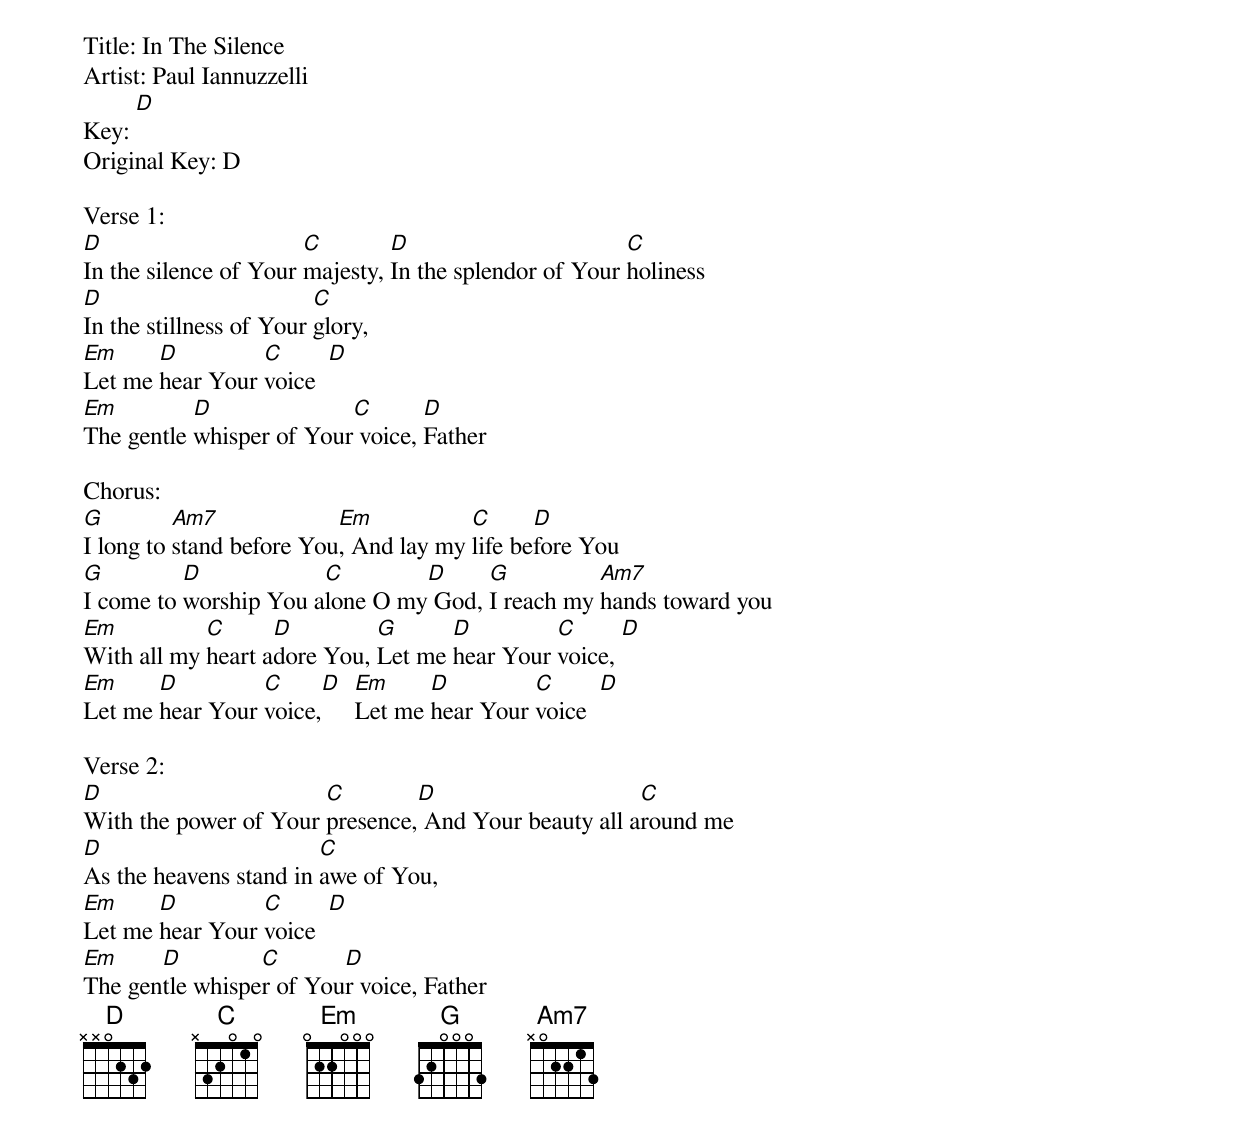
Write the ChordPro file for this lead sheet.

Title: In The Silence
Artist: Paul Iannuzzelli
Key: [D]
Original Key: D

Verse 1:
[D]In the silence of Your [C]majesty, [D]In the splendor of Your [C]holiness
[D]In the stillness of Your [C]glory,
[Em]Let me [D]hear Your [C]voice  [D]
[Em]The gentle [D]whisper of Your[C] voice, [D]Father

Chorus:
[G]I long to [Am7]stand before You[Em], And lay my [C]life be[D]fore You
[G]I come to [D]worship You a[C]lone O my[D] God, [G]I reach my [Am7]hands toward you
[Em]With all my [C]heart a[D]dore You, [G]Let me [D]hear Your [C]voice, [D]
[Em]Let me [D]hear Your [C]voice,[D]  [Em]Let me [D]hear Your [C]voice  [D]

Verse 2:
[D]With the power of Your [C]presence,[D] And Your beauty all a[C]round me
[D]As the heavens stand in [C]awe of You,
[Em]Let me [D]hear Your [C]voice  [D]
[Em]The gen[D]tle whispe[C]r of You[D]r voice, Father
